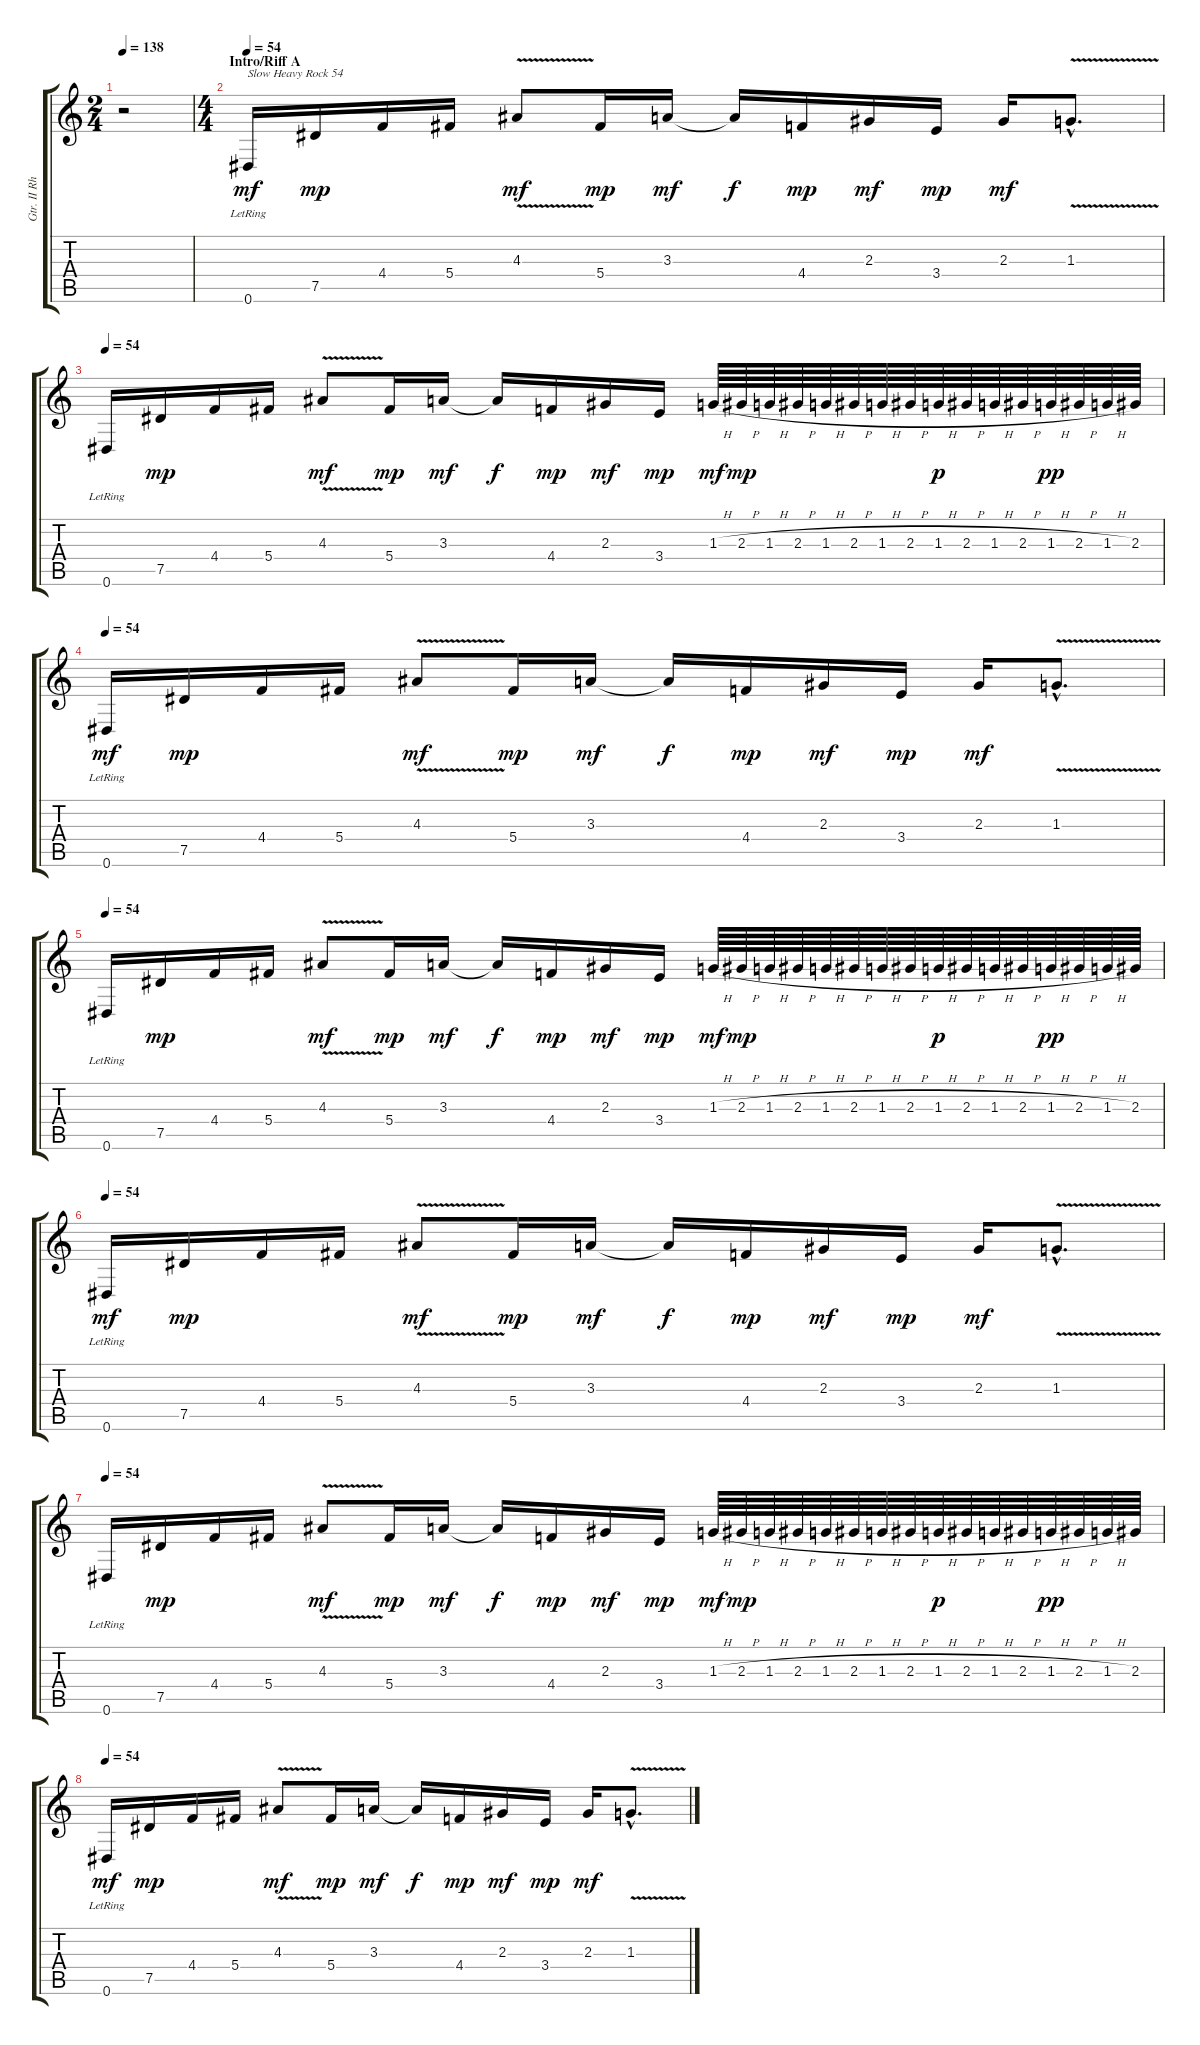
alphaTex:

\track ("Gtr. II Rhytm" "Gtr. II Rh") {instrument overdrivenguitar}
\staff {score tabs}
\tuning (Eb4 Bb3 Gb3 Db3 Ab2 Eb2) {hide}
\ts (2 4)
\tempo 138
\tempo 54
\tempo 138
\clef g2
\ks c
r.2{dy mf instrument overdrivenguitar} |
\ts (4 4)
\section ("" "Intro/Riff A")
\tempo 54
0.6{lr}.16{txt "Slow Heavy Rock 54"} 7.5.16{dy mp} 4.4.16 5.4.16 4.3{v}.8{dy mf} 5.4.16{dy mp} 3.3.16{dy mf} 3.3{t}.16{dy f} 4.4.16{dy mp} 2.3.16{dy mf} 3.4.16{dy mp} 2.3.16{dy mf} 1.3{v hac}.8{d} |
\tempo 54
0.6{lr}.16 7.5.16{dy mp} 4.4.16 5.4.16 4.3{v}.8{dy mf} 5.4.16{dy mp} 3.3.16{dy mf} 3.3{t}.16{dy f} 4.4.16{dy mp} 2.3.16{dy mf} 3.4.16{dy mp} 1.3{h}.64{dy mf} 2.3{h}.64{dy mp} 1.3{h}.64 2.3{h}.64 1.3{h}.64 2.3{h}.64 1.3{h}.64 2.3{h}.64 1.3{h}.64{dy p} 2.3{h}.64 1.3{h}.64 2.3{h}.64 1.3{h}.64{dy pp} 2.3{h}.64 1.3{h}.64 2.3.64 |
\tempo 54
0.6{lr}.16{dy mf} 7.5.16{dy mp} 4.4.16 5.4.16 4.3{v}.8{dy mf} 5.4.16{dy mp} 3.3.16{dy mf} 3.3{t}.16{dy f} 4.4.16{dy mp} 2.3.16{dy mf} 3.4.16{dy mp} 2.3.16{dy mf} 1.3{v hac}.8{d} |
\tempo 54
0.6{lr}.16 7.5.16{dy mp} 4.4.16 5.4.16 4.3{v}.8{dy mf} 5.4.16{dy mp} 3.3.16{dy mf} 3.3{t}.16{dy f} 4.4.16{dy mp} 2.3.16{dy mf} 3.4.16{dy mp} 1.3{h}.64{dy mf} 2.3{h}.64{dy mp} 1.3{h}.64 2.3{h}.64 1.3{h}.64 2.3{h}.64 1.3{h}.64 2.3{h}.64 1.3{h}.64{dy p} 2.3{h}.64 1.3{h}.64 2.3{h}.64 1.3{h}.64{dy pp} 2.3{h}.64 1.3{h}.64 2.3.64 |
\tempo 54
0.6{lr}.16{dy mf} 7.5.16{dy mp} 4.4.16 5.4.16 4.3{v}.8{dy mf} 5.4.16{dy mp} 3.3.16{dy mf} 3.3{t}.16{dy f} 4.4.16{dy mp} 2.3.16{dy mf} 3.4.16{dy mp} 2.3.16{dy mf} 1.3{v hac}.8{d} |
\tempo 54
0.6{lr}.16 7.5.16{dy mp} 4.4.16 5.4.16 4.3{v}.8{dy mf} 5.4.16{dy mp} 3.3.16{dy mf} 3.3{t}.16{dy f} 4.4.16{dy mp} 2.3.16{dy mf} 3.4.16{dy mp} 1.3{h}.64{dy mf} 2.3{h}.64{dy mp} 1.3{h}.64 2.3{h}.64 1.3{h}.64 2.3{h}.64 1.3{h}.64 2.3{h}.64 1.3{h}.64{dy p} 2.3{h}.64 1.3{h}.64 2.3{h}.64 1.3{h}.64{dy pp} 2.3{h}.64 1.3{h}.64 2.3.64 |
\tempo 54
0.6{lr}.16{dy mf} 7.5.16{dy mp} 4.4.16 5.4.16 4.3{v}.8{dy mf} 5.4.16{dy mp} 3.3.16{dy mf} 3.3{t}.16{dy f} 4.4.16{dy mp} 2.3.16{dy mf} 3.4.16{dy mp} 2.3.16{dy mf} 1.3{v hac}.8{d}
